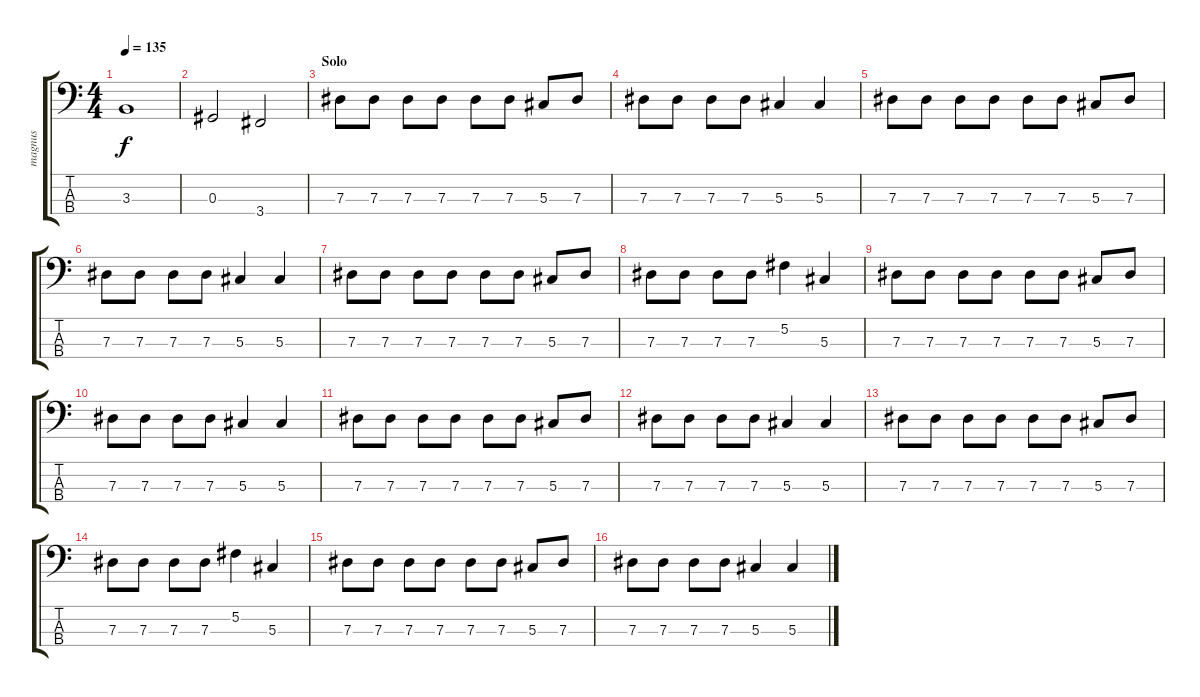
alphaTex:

\track ("magnus" "magnus") {instrument electricbassfinger}
\staff {score tabs}
\tuning (Gb2 Db2 Ab1 Eb1) {hide}
\ts (4 4)
\tempo 135
\clef f4
\ks c
3.3.1{dy f} |
0.3.2 3.4.2 |
\section ("" "Solo")
7.3.8 7.3.8 7.3.8 7.3.8 7.3.8 7.3.8 5.3.8 7.3.8 |
7.3.8 7.3.8 7.3.8 7.3.8 5.3.4 5.3.4 |
7.3.8 7.3.8 7.3.8 7.3.8 7.3.8 7.3.8 5.3.8 7.3.8 |
7.3.8 7.3.8 7.3.8 7.3.8 5.3.4 5.3.4 |
7.3.8 7.3.8 7.3.8 7.3.8 7.3.8 7.3.8 5.3.8 7.3.8 |
7.3.8 7.3.8 7.3.8 7.3.8 5.2.4 5.3.4 |
7.3.8 7.3.8 7.3.8 7.3.8 7.3.8 7.3.8 5.3.8 7.3.8 |
7.3.8 7.3.8 7.3.8 7.3.8 5.3.4 5.3.4 |
7.3.8 7.3.8 7.3.8 7.3.8 7.3.8 7.3.8 5.3.8 7.3.8 |
7.3.8 7.3.8 7.3.8 7.3.8 5.3.4 5.3.4 |
7.3.8 7.3.8 7.3.8 7.3.8 7.3.8 7.3.8 5.3.8 7.3.8 |
7.3.8 7.3.8 7.3.8 7.3.8 5.2.4 5.3.4 |
7.3.8 7.3.8 7.3.8 7.3.8 7.3.8 7.3.8 5.3.8 7.3.8 |
7.3.8 7.3.8 7.3.8 7.3.8 5.3.4 5.3.4
